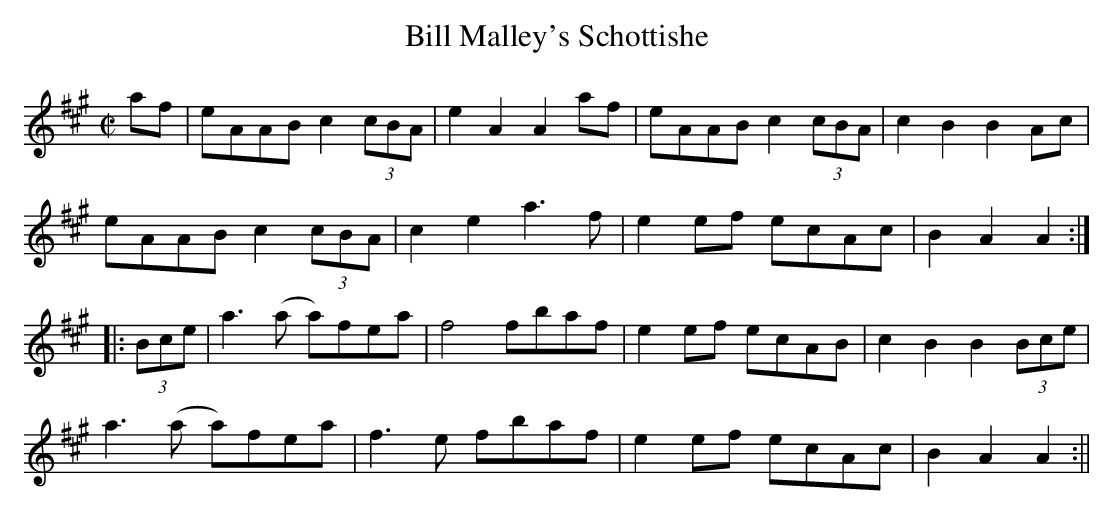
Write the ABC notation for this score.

X:1
T:Bill Malley's Schottishe
M:C|
L:1/8
K:A
af|eAAB c2 (3cBA|e2 A2 A2 af|eAAB c2 (3cBA|c2 B2 B2 Ac|
eAAB c2 (3cBA |c2e2 a3  f|e2 ef ecAc|B2 A2 A2 :|
|:(3Bce|a3  (a a)fea|f4   fbaf|e2 ef ecAB|c2 B2 B2 (3Bce |
a3  (a a)fea|f3   e fbaf|e2 ef ecAc|B2 A2 A2 :||
